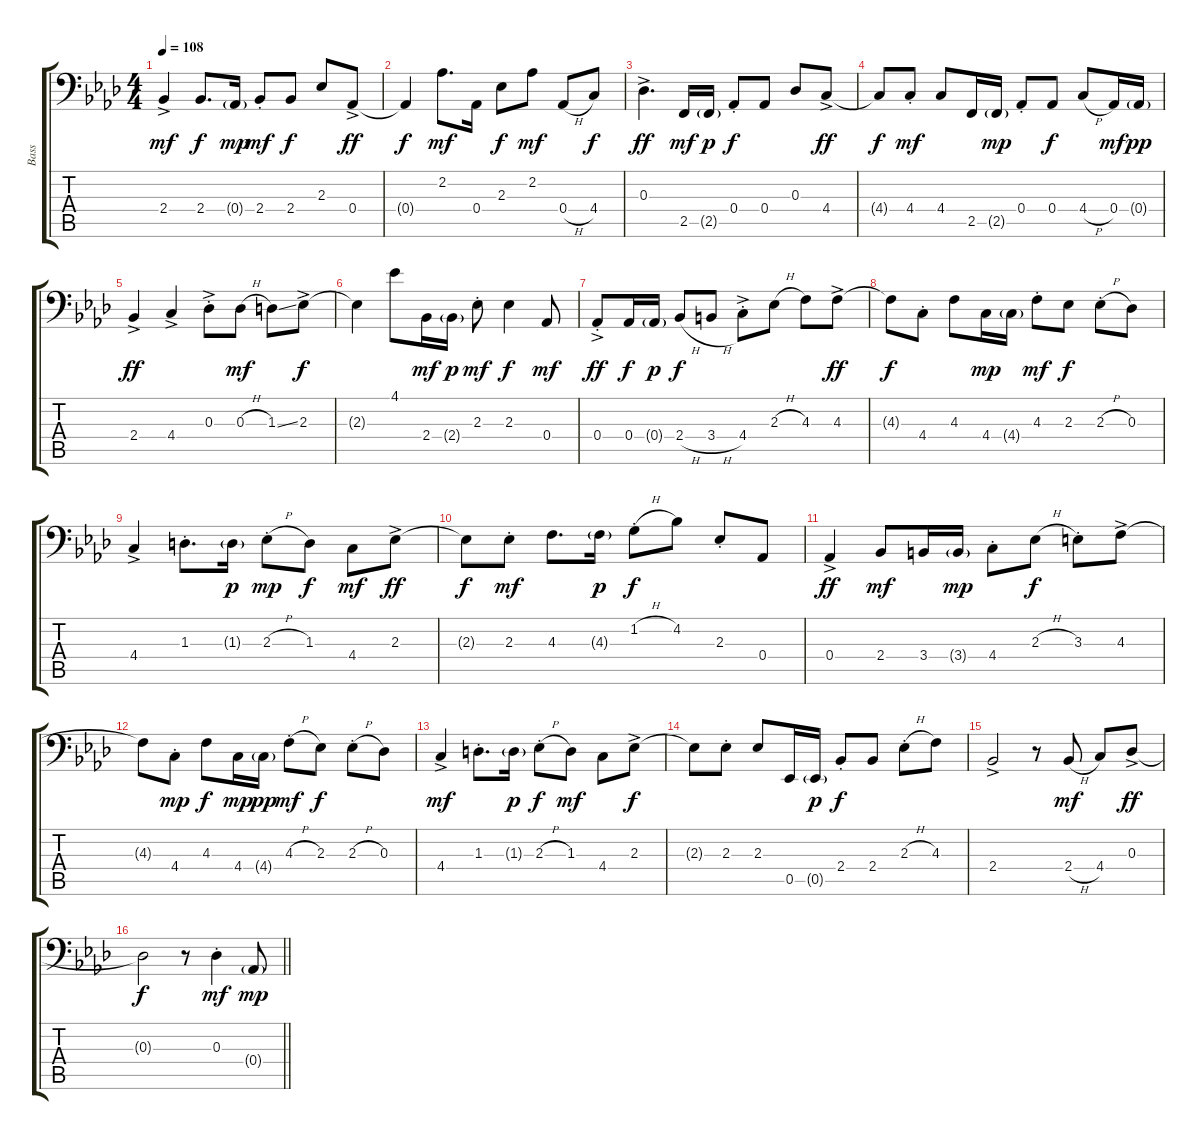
\track ("Bass" "Bass") {instrument electricbassfinger}
\staff {score tabs}
\tuning (B2 Gb2 Db2 Ab1 Eb1 Bb0) {hide}
\ts (4 4)
\tempo 108
\clef f4
\ks ab
2.4{ac}.4{dy mf} 2.4.8{d dy f} 0.4{g}.16{dy mp} 2.4{st}.8{dy mf} 2.4.8{dy f} 2.3.8 0.4{ac}.8{dy ff} |
0.4{t}.4{dy f} 2.2.8{d dy mf} 0.4.16 2.3.8{dy f} 2.2.8{dy mf} 0.4{h}.8 4.4.8{dy f} |
0.3{ac}.4{d dy ff} 2.5.16{dy mf} 2.5{g}.16{dy p} 0.4{st}.8{dy f} 0.4.8 0.3.8 4.4{ac}.8{dy ff} |
4.4{t}.8{dy f} 4.4{st}.8{dy mf} 4.4.8 2.5.16 2.5{g}.16{dy mp} 0.4{st}.8 0.4.8{dy f} 4.4{h}.8 0.4.16{dy mf} 0.4{g}.16{dy pp} |
2.4{ac}.4{dy ff} 4.4{ac}.4 0.3{ac st}.8 0.3{h}.8{dy mf} 1.3{ss}.8 2.3{ac}.8{dy f} |
2.3{t}.4 4.1.8 2.4.16{dy mf} 2.4{g}.16{dy p} 2.3{st}.8{dy mf} 2.3.4{dy f} 0.4.8{dy mf} |
0.4{ac st}.8{dy ff} 0.4.16{dy f} 0.4{g}.16{dy p} 2.4{h}.8{dy f} 3.4{h}.8 4.4{ac st}.8 2.3{h}.8 4.3.8 4.3{ac}.8{dy ff} |
4.3{t}.8{dy f} 4.4{st}.8 4.3.8 4.4.16{dy mp} 4.4{g}.16 4.3{st}.8{dy mf} 2.3.8{dy f} 2.3{h st}.8 0.3.8 |
4.4{ac}.4 1.3{st}.8{d} 1.3{g}.16{dy p} 2.3{h st}.8{dy mp} 1.3.8{dy f} 4.4.8{dy mf} 2.3{ac}.8{dy ff} |
2.3{t}.8{dy f} 2.3{st}.8{dy mf} 4.3.8{d} 4.3{g}.16{dy p} 1.2{h st}.8{dy f} 4.2.8 2.3{st}.8 0.4.8 |
0.4{ac}.4{dy ff} 2.4.8{dy mf} 3.4.16 3.4{g}.16{dy mp} 4.4{st}.8 2.3{h}.8{dy f} 3.3{st}.8 4.3{ac}.8 |
4.3{t}.8 4.4{st}.8{dy mp} 4.3.8{dy f} 4.4.16{dy mp} 4.4{g}.16{dy pp} 4.3{h st}.8{dy mf} 2.3.8{dy f} 2.3{h st}.8 0.3.8 |
4.4{ac}.4{dy mf} 1.3{st}.8{d} 1.3{g}.16{dy p} 2.3{h st}.8{dy f} 1.3.8{dy mf} 4.4.8 2.3{ac}.8{dy f} |
2.3{t}.8 2.3{st}.8 2.3.8 0.5.16 0.5{g}.16{dy p} 2.4{st}.8{dy f} 2.4.8 2.3{h st}.8 4.3.8 |
2.4{ac}.2 r.8 2.4{h}.8{dy mf} 4.4.8 0.3{ac}.8{dy ff} |
\barLineRight lightlight
0.3{t}.2{dy f} r.8 0.3{st}.4{dy mf} 0.4{g}.8{dy mp}
